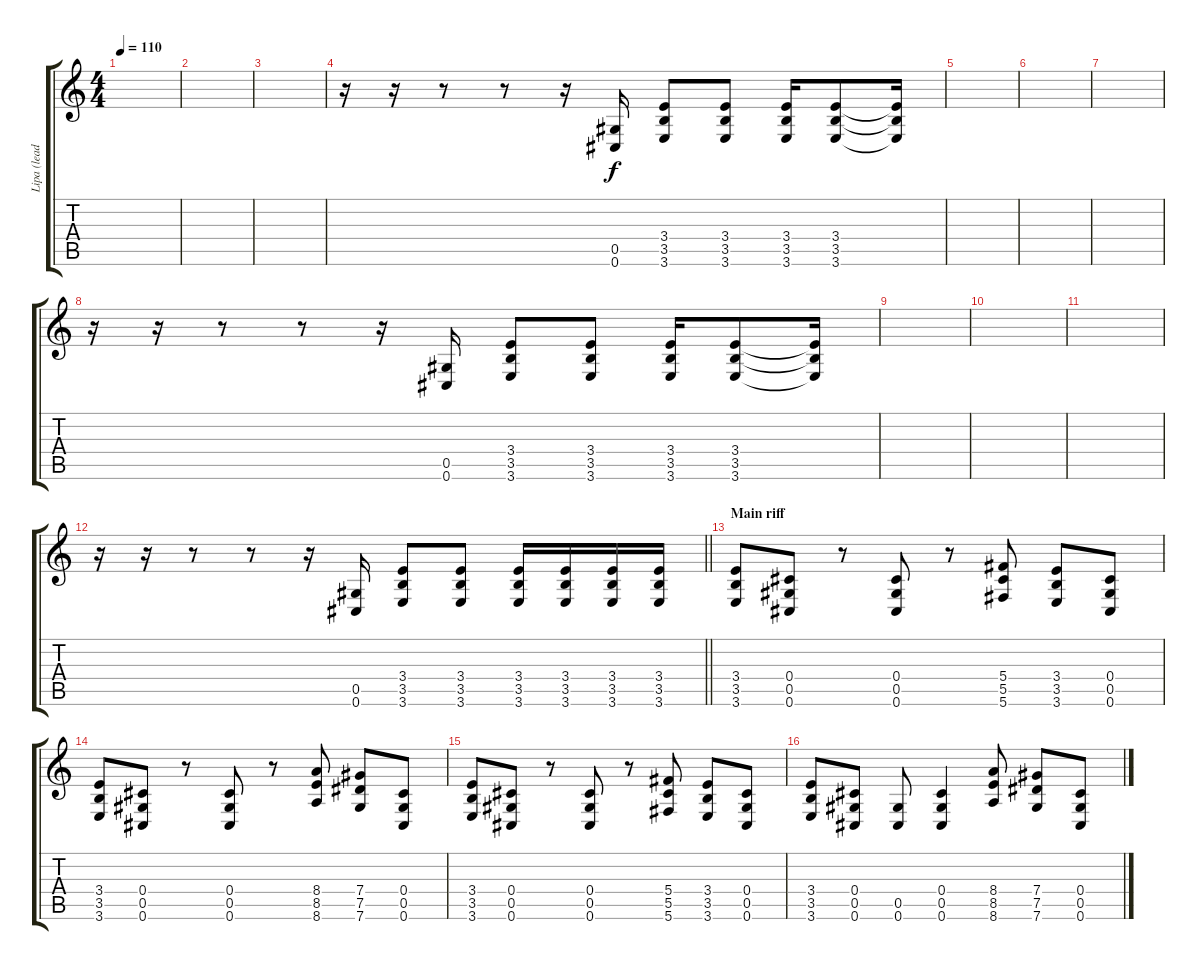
\track ("Lipa (lead)" "Lipa (lead") {instrument overdrivenguitar}
\staff {score tabs}
\tuning (Eb4 Bb3 Gb3 Db3 Ab2 Db2) {hide}
\ts (4 4)
\tempo 110
\clef g2
\ks c
|
|
|
r.16 r.16 r.8 r.8 r.16 (0.5 0.6).16 (3.4 3.5 3.6).8 (3.4 3.5 3.6).8 (3.4 3.5 3.6).16 (3.4 3.5 3.6).8 (3.4{t} 3.5{t} 3.6{t}).16 |
|
|
|
r.16 r.16 r.8 r.8 r.16 (0.5 0.6).16 (3.4 3.5 3.6).8 (3.4 3.5 3.6).8 (3.4 3.5 3.6).16 (3.4 3.5 3.6).8 (3.4{t} 3.5{t} 3.6{t}).16 |
|
|
|
\barLineRight lightlight
r.16 r.16 r.8 r.8 r.16 (0.5 0.6).16 (3.4 3.5 3.6).8 (3.4 3.5 3.6).8 (3.4 3.5 3.6).16 (3.4 3.5 3.6).16 (3.4 3.5 3.6).16 (3.4 3.5 3.6).16 |
\section ("" "Main riff")
(3.4 3.5 3.6).8 (0.4 0.5 0.6).8 r.8 (0.4 0.5 0.6).8 r.8 (5.4 5.5 5.6).8 (3.4 3.5 3.6).8 (0.4 0.5 0.6).8 |
(3.4 3.5 3.6).8 (0.4 0.5 0.6).8 r.8 (0.4 0.5 0.6).8 r.8 (8.4 8.5 8.6).8 (7.4 7.5 7.6).8 (0.4 0.5 0.6).8 |
(3.4 3.5 3.6).8 (0.4 0.5 0.6).8 r.8 (0.4 0.5 0.6).8 r.8 (5.4 5.5 5.6).8 (3.4 3.5 3.6).8 (0.4 0.5 0.6).8 |
(3.4 3.5 3.6).8 (0.4 0.5 0.6).8 (0.5 0.6).8 (0.4 0.5 0.6).4 (8.4 8.5 8.6).8 (7.4 7.5 7.6).8 (0.4 0.5 0.6).8
